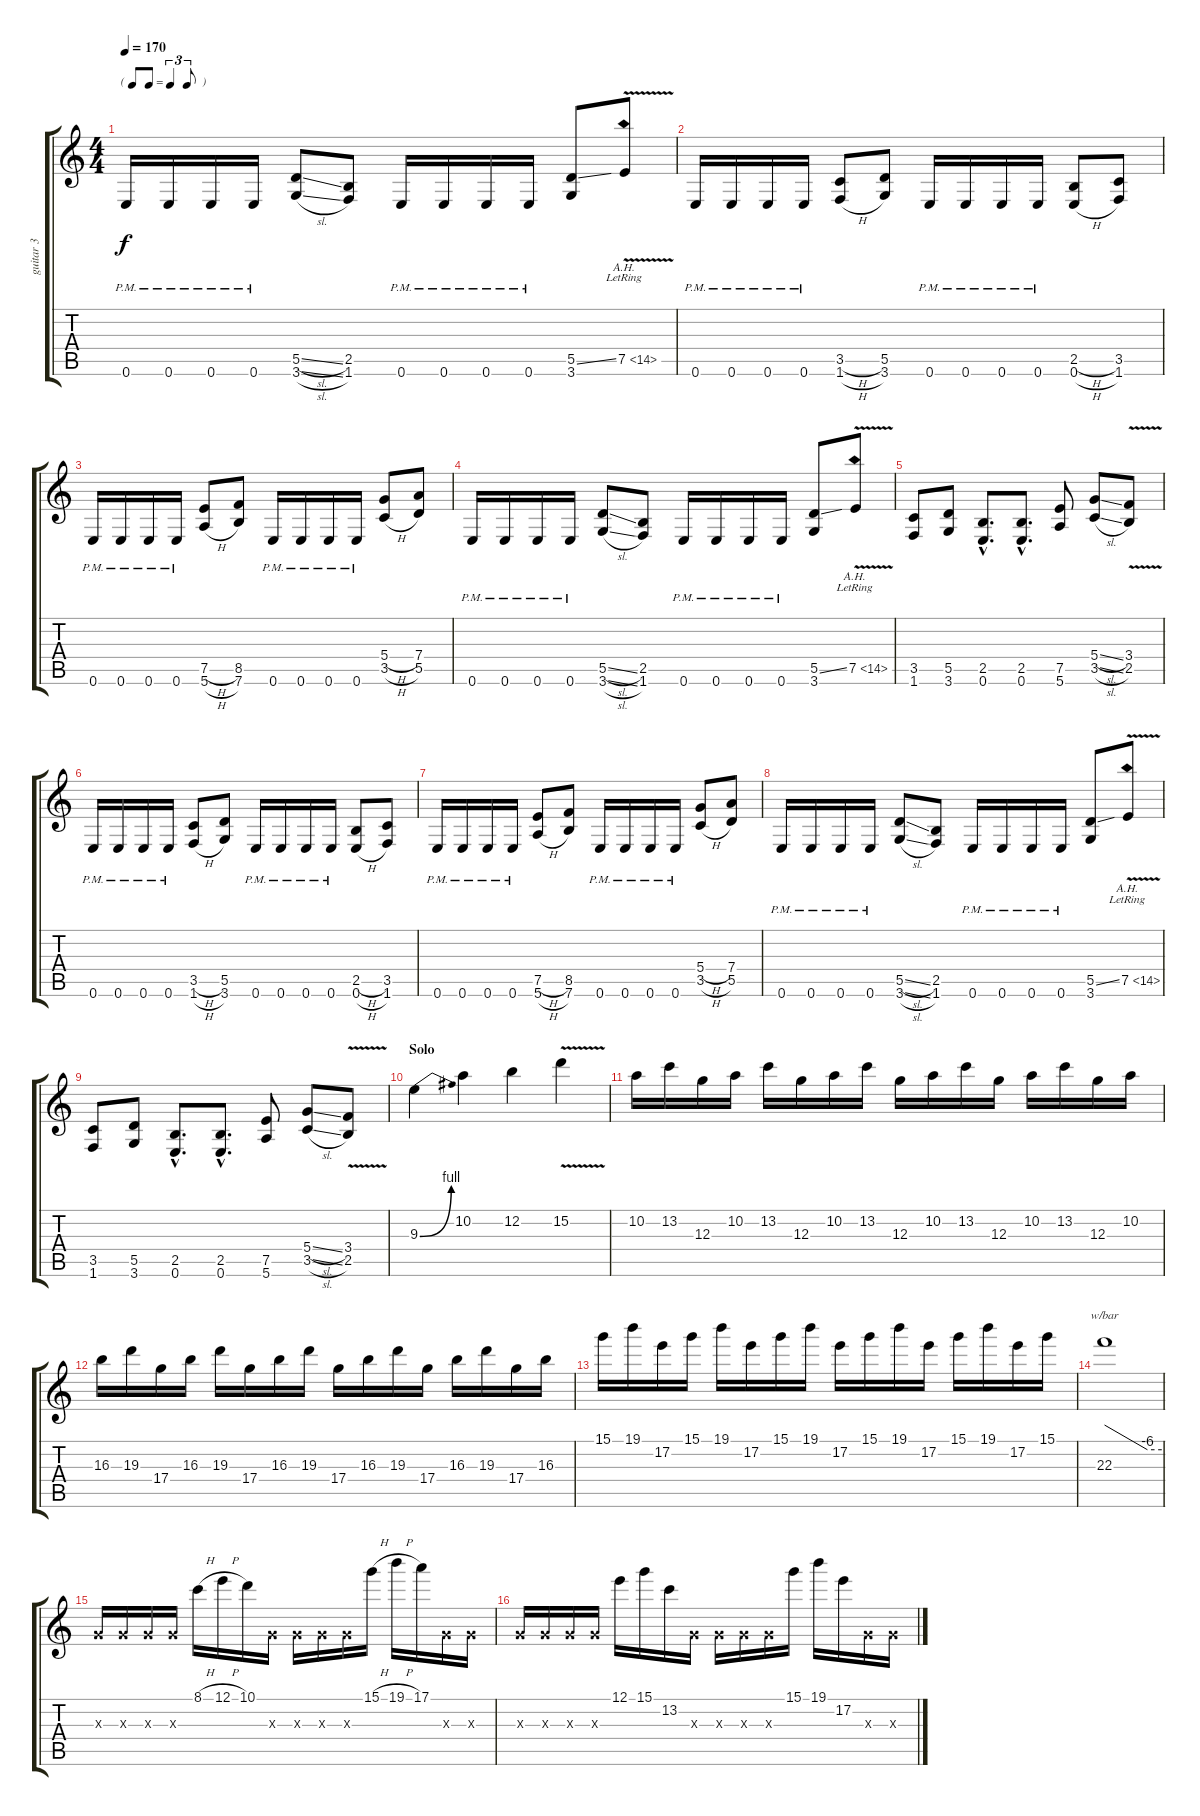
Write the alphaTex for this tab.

\track ("guitar 3" "guitar 3") {instrument distortionguitar}
\staff {score tabs}
\tuning (E4 B3 G3 D3 A2 E2) {hide}
\ts (4 4)
\tf triplet8th
\tempo 170
\clef g2
\ks c
0.6{pm}.16{dy f} 0.6{pm}.16 0.6{pm}.16 0.6{pm}.16 (5.5{sl} 3.6{sl}).8 (2.5 1.6).8 0.6{pm}.16 0.6{pm}.16 0.6{pm}.16 0.6{pm}.16 (5.5{ss} 3.6).8 7.5{ah 7 v lr}.8 |
0.6{pm}.16 0.6{pm}.16 0.6{pm}.16 0.6{pm}.16 (3.5{h} 1.6{h}).8 (5.5 3.6).8 0.6{pm}.16 0.6{pm}.16 0.6{pm}.16 0.6{pm}.16 (2.5{h} 0.6{h}).8 (3.5 1.6).8 |
0.6{pm}.16 0.6{pm}.16 0.6{pm}.16 0.6{pm}.16 (7.5{h} 5.6{h}).8 (8.5 7.6).8 0.6{pm}.16 0.6{pm}.16 0.6{pm}.16 0.6{pm}.16 (5.4{h} 3.5{h}).8 (7.4 5.5).8 |
0.6{pm}.16 0.6{pm}.16 0.6{pm}.16 0.6{pm}.16 (5.5{sl} 3.6{sl}).8 (2.5 1.6).8 0.6{pm}.16 0.6{pm}.16 0.6{pm}.16 0.6{pm}.16 (5.5{ss} 3.6).8 7.5{ah 7 v lr}.8 |
(3.5 1.6).8 (5.5 3.6).8 (2.5{hac} 0.6{hac}).8{d} (2.5{hac} 0.6{hac}).8{d} (7.5 5.6).8 (5.4{sl} 3.5{sl}).8 (3.4{v} 2.5).8 |
0.6{pm}.16 0.6{pm}.16 0.6{pm}.16 0.6{pm}.16 (3.5{h} 1.6{h}).8 (5.5 3.6).8 0.6{pm}.16 0.6{pm}.16 0.6{pm}.16 0.6{pm}.16 (2.5{h} 0.6{h}).8 (3.5 1.6).8 |
0.6{pm}.16 0.6{pm}.16 0.6{pm}.16 0.6{pm}.16 (7.5{h} 5.6{h}).8 (8.5 7.6).8 0.6{pm}.16 0.6{pm}.16 0.6{pm}.16 0.6{pm}.16 (5.4{h} 3.5{h}).8 (7.4 5.5).8 |
0.6{pm}.16 0.6{pm}.16 0.6{pm}.16 0.6{pm}.16 (5.5{sl} 3.6{sl}).8 (2.5 1.6).8 0.6{pm}.16 0.6{pm}.16 0.6{pm}.16 0.6{pm}.16 (5.5{ss} 3.6).8 7.5{ah 7 v lr}.8 |
(3.5 1.6).8 (5.5 3.6).8 (2.5{hac} 0.6{hac}).8{d} (2.5{hac} 0.6{hac}).8{d} (7.5 5.6).8 (5.4{sl} 3.5{sl}).8 (3.4{v} 2.5).8 |
\section ("" "Solo")
9.3{be (bend 0 0 60 4)}.4 10.2.4 12.2.4 15.2{v}.4 |
10.2.16 13.2.16 12.3.16 10.2.16 13.2.16 12.3.16 10.2.16 13.2.16 12.3.16 10.2.16 13.2.16 12.3.16 10.2.16 13.2.16 12.3.16 10.2.16 |
16.3.16 19.3.16 17.4.16 16.3.16 19.3.16 17.4.16 16.3.16 19.3.16 17.4.16 16.3.16 19.3.16 17.4.16 16.3.16 19.3.16 17.4.16 16.3.16 |
15.1.16 19.1.16 17.2.16 15.1.16 19.1.16 17.2.16 15.1.16 19.1.16 17.2.16 15.1.16 19.1.16 17.2.16 15.1.16 19.1.16 17.2.16 15.1.16 |
22.3.1{tbe (custom default 0 0 45 -24 60 -24)} |
0.3{x}.16 0.3{x}.16 0.3{x}.16 0.3{x}.16 8.1{h}.16 12.1{h}.16 10.1.16 0.3{x}.16 0.3{x}.16 0.3{x}.16 0.3{x}.16 15.1{h}.16 19.1{h}.16 17.1.16 0.3{x}.16 0.3{x}.16 |
0.3{x}.16 0.3{x}.16 0.3{x}.16 0.3{x}.16 12.1.16 15.1.16 13.2.16 0.3{x}.16 0.3{x}.16 0.3{x}.16 0.3{x}.16 15.1.16 19.1.16 17.2.16 0.3{x}.16 0.3{x}.16
